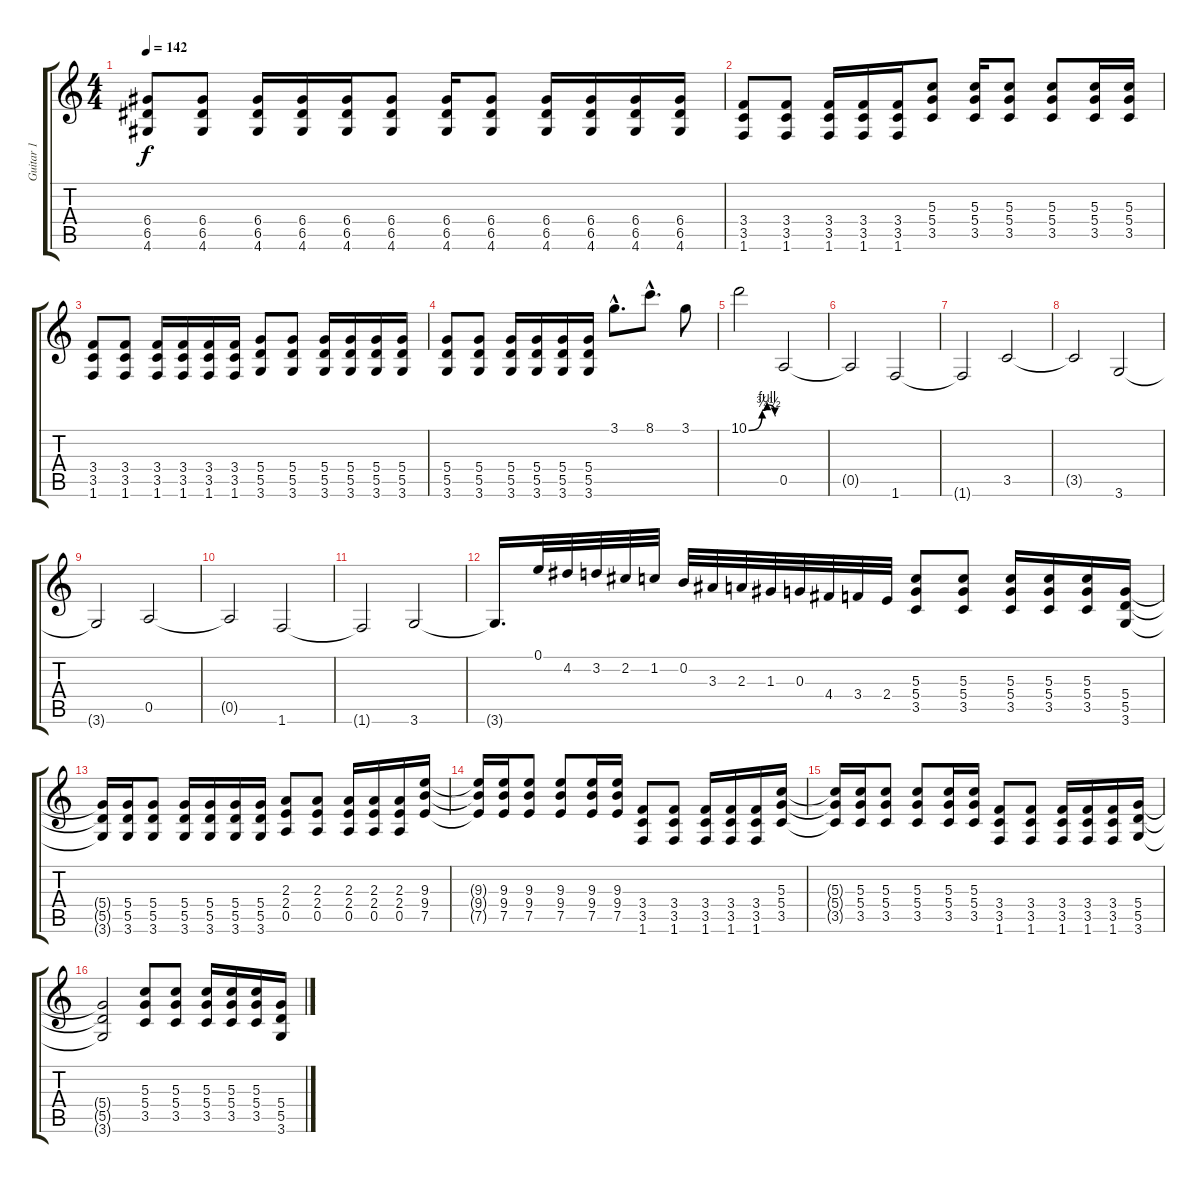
\track ("Guitar 1" "Guitar 1") {instrument distortionguitar}
\staff {score tabs}
\tuning (E4 B3 G3 D3 A2 E2) {hide}
\ts (4 4)
\tempo 142
\clef g2
\ks c
(6.4 6.5 4.6).8{dy f} (6.4 6.5 4.6).8 (6.4 6.5 4.6).16 (6.4 6.5 4.6).16 (6.4 6.5 4.6).16 (6.4 6.5 4.6).8 (6.4 6.5 4.6).16 (6.4 6.5 4.6).8 (6.4 6.5 4.6).16 (6.4 6.5 4.6).16 (6.4 6.5 4.6).16 (6.4 6.5 4.6).16 |
(3.4 3.5 1.6).8 (3.4 3.5 1.6).8 (3.4 3.5 1.6).16 (3.4 3.5 1.6).16 (3.4 3.5 1.6).16 (5.3 5.4 3.5).8 (5.3 5.4 3.5).16 (5.3 5.4 3.5).8 (5.3 5.4 3.5).8 (5.3 5.4 3.5).16 (5.3 5.4 3.5).16 |
(3.4 3.5 1.6).8 (3.4 3.5 1.6).8 (3.4 3.5 1.6).16 (3.4 3.5 1.6).16 (3.4 3.5 1.6).16 (3.4 3.5 1.6).16 (5.4 5.5 3.6).8 (5.4 5.5 3.6).8 (5.4 5.5 3.6).16 (5.4 5.5 3.6).16 (5.4 5.5 3.6).16 (5.4 5.5 3.6).16 |
(5.4 5.5 3.6).8 (5.4 5.5 3.6).8 (5.4 5.5 3.6).16 (5.4 5.5 3.6).16 (5.4 5.5 3.6).16 (5.4 5.5 3.6).16 3.1{hac}.8{d} 8.1{hac}.8{d} 3.1.8 |
10.1{be (custom 0 0 30 3 41 4 58 2 60 2)}.2 0.5.2 |
0.5{t}.2 1.6.2 |
1.6{t}.2 3.5.2 |
3.5{t}.2 3.6.2 |
3.6{t}.2 0.5.2 |
0.5{t}.2 1.6.2 |
1.6{t}.2 3.6.2 |
3.6{t}.16{d} 0.1.32 4.2.32 3.2.32 2.2.32 1.2.32 0.2.32 3.3.32 2.3.32 1.3.32 0.3.32 4.4.32 3.4.32 2.4.32 (5.3 5.4 3.5).8 (5.3 5.4 3.5).8 (5.3 5.4 3.5).16 (5.3 5.4 3.5).16 (5.3 5.4 3.5).16 (5.4 5.5 3.6).16 |
(5.4{t} 5.5{t} 3.6{t}).16 (5.4 5.5 3.6).16 (5.4 5.5 3.6).8 (5.4 5.5 3.6).16 (5.4 5.5 3.6).16 (5.4 5.5 3.6).16 (5.4 5.5 3.6).16 (2.3 2.4 0.5).8 (2.3 2.4 0.5).8 (2.3 2.4 0.5).16 (2.3 2.4 0.5).16 (2.3 2.4 0.5).16 (9.3 9.4 7.5).16 |
(9.3{t} 9.4{t} 7.5{t}).16 (9.3 9.4 7.5).16 (9.3 9.4 7.5).8 (9.3 9.4 7.5).8 (9.3 9.4 7.5).16 (9.3 9.4 7.5).16 (3.4 3.5 1.6).8 (3.4 3.5 1.6).8 (3.4 3.5 1.6).16 (3.4 3.5 1.6).16 (3.4 3.5 1.6).16 (5.3 5.4 3.5).16 |
(5.3{t} 5.4{t} 3.5{t}).16 (5.3 5.4 3.5).16 (5.3 5.4 3.5).8 (5.3 5.4 3.5).8 (5.3 5.4 3.5).16 (5.3 5.4 3.5).16 (3.4 3.5 1.6).8 (3.4 3.5 1.6).8 (3.4 3.5 1.6).16 (3.4 3.5 1.6).16 (3.4 3.5 1.6).16 (5.4 5.5 3.6).16 |
(5.4{t} 5.5{t} 3.6{t}).2 (5.3 5.4 3.5).8 (5.3 5.4 3.5).8 (5.3 5.4 3.5).16 (5.3 5.4 3.5).16 (5.3 5.4 3.5).16 (5.4 5.5 3.6).16
